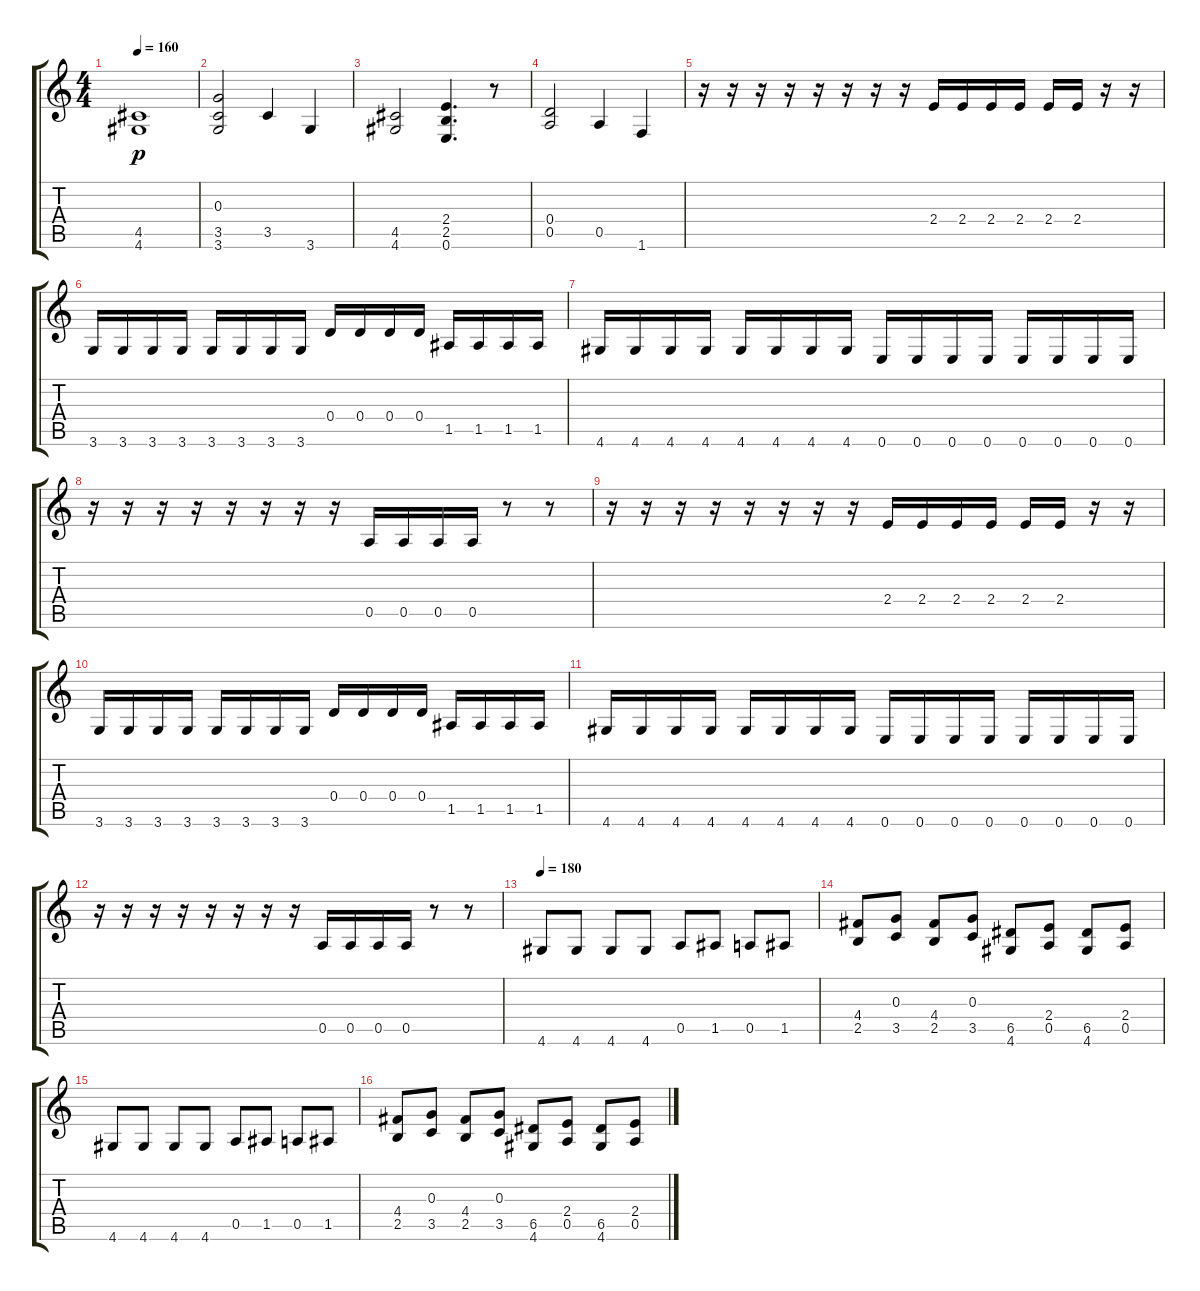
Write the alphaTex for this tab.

\track "" {instrument distortionguitar}
\staff {score tabs}
\tuning (E4 B3 G3 D3 A2 E2) {hide}
\ts (4 4)
\tempo 160
\clef g2
\ks c
(4.5 4.6).1{dy p} |
(0.3 3.5 3.6).2 3.5.4 3.6.4 |
(4.5 4.6).2 (2.4 2.5 0.6).4{d} r.8 |
(0.4 0.5).2 0.5.4 1.6.4 |
r.16 r.16 r.16 r.16 r.16 r.16 r.16 r.16 2.4.16 2.4.16 2.4.16 2.4.16 2.4.16 2.4.16 r.16 r.16 |
3.6.16 3.6.16 3.6.16 3.6.16 3.6.16 3.6.16 3.6.16 3.6.16 0.4.16 0.4.16 0.4.16 0.4.16 1.5.16 1.5.16 1.5.16 1.5.16 |
4.6.16 4.6.16 4.6.16 4.6.16 4.6.16 4.6.16 4.6.16 4.6.16 0.6.16 0.6.16 0.6.16 0.6.16 0.6.16 0.6.16 0.6.16 0.6.16 |
r.16 r.16 r.16 r.16 r.16 r.16 r.16 r.16 0.5.16 0.5.16 0.5.16 0.5.16 r.8 r.8 |
r.16 r.16 r.16 r.16 r.16 r.16 r.16 r.16 2.4.16 2.4.16 2.4.16 2.4.16 2.4.16 2.4.16 r.16 r.16 |
3.6.16 3.6.16 3.6.16 3.6.16 3.6.16 3.6.16 3.6.16 3.6.16 0.4.16 0.4.16 0.4.16 0.4.16 1.5.16 1.5.16 1.5.16 1.5.16 |
4.6.16 4.6.16 4.6.16 4.6.16 4.6.16 4.6.16 4.6.16 4.6.16 0.6.16 0.6.16 0.6.16 0.6.16 0.6.16 0.6.16 0.6.16 0.6.16 |
r.16 r.16 r.16 r.16 r.16 r.16 r.16 r.16 0.5.16 0.5.16 0.5.16 0.5.16 r.8 r.8 |
\tempo 180
4.6.8 4.6.8 4.6.8 4.6.8 0.5.8 1.5.8 0.5.8 1.5.8 |
(4.4 2.5).8 (0.3 3.5).8 (4.4 2.5).8 (0.3 3.5).8 (6.5 4.6).8 (2.4 0.5).8 (6.5 4.6).8 (2.4 0.5).8 |
4.6.8 4.6.8 4.6.8 4.6.8 0.5.8 1.5.8 0.5.8 1.5.8 |
(4.4 2.5).8 (0.3 3.5).8 (4.4 2.5).8 (0.3 3.5).8 (6.5 4.6).8 (2.4 0.5).8 (6.5 4.6).8 (2.4 0.5).8
